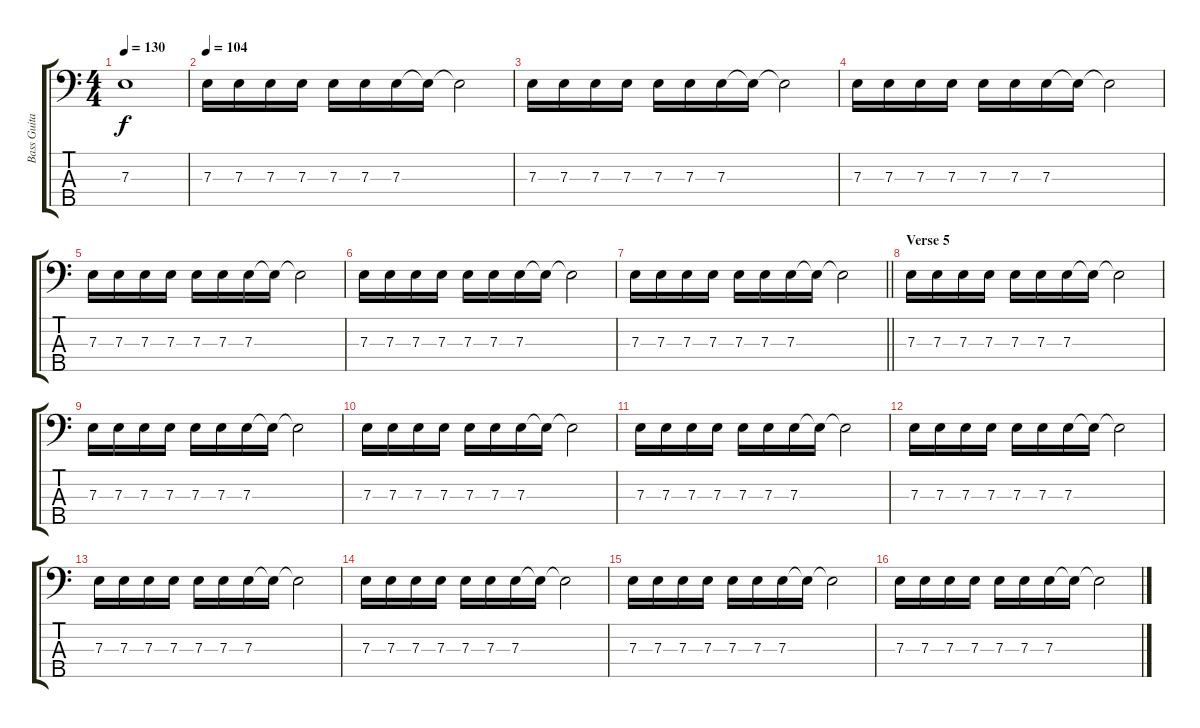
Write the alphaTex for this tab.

\track ("Bass Guitar" "Bass Guita") {instrument electricbassfinger}
\staff {score tabs}
\tuning (G2 D2 A1 E1 B0) {hide}
\ts (4 4)
\tempo 130
\clef f4
\ks c
7.3{t}.1{dy f} |
\tempo 104
7.3.16 7.3.16 7.3.16 7.3.16 7.3.16 7.3.16 7.3.16 7.3{t}.16 7.3{t}.2 |
7.3.16 7.3.16 7.3.16 7.3.16 7.3.16 7.3.16 7.3.16 7.3{t}.16 7.3{t}.2 |
7.3.16 7.3.16 7.3.16 7.3.16 7.3.16 7.3.16 7.3.16 7.3{t}.16 7.3{t}.2 |
7.3.16 7.3.16 7.3.16 7.3.16 7.3.16 7.3.16 7.3.16 7.3{t}.16 7.3{t}.2 |
7.3.16 7.3.16 7.3.16 7.3.16 7.3.16 7.3.16 7.3.16 7.3{t}.16 7.3{t}.2 |
\barLineRight lightlight
7.3.16 7.3.16 7.3.16 7.3.16 7.3.16 7.3.16 7.3.16 7.3{t}.16 7.3{t}.2 |
\section ("" "Verse 5")
7.3.16 7.3.16 7.3.16 7.3.16 7.3.16 7.3.16 7.3.16 7.3{t}.16 7.3{t}.2 |
7.3.16 7.3.16 7.3.16 7.3.16 7.3.16 7.3.16 7.3.16 7.3{t}.16 7.3{t}.2 |
7.3.16 7.3.16 7.3.16 7.3.16 7.3.16 7.3.16 7.3.16 7.3{t}.16 7.3{t}.2 |
7.3.16 7.3.16 7.3.16 7.3.16 7.3.16 7.3.16 7.3.16 7.3{t}.16 7.3{t}.2 |
7.3.16 7.3.16 7.3.16 7.3.16 7.3.16 7.3.16 7.3.16 7.3{t}.16 7.3{t}.2 |
7.3.16 7.3.16 7.3.16 7.3.16 7.3.16 7.3.16 7.3.16 7.3{t}.16 7.3{t}.2 |
7.3.16 7.3.16 7.3.16 7.3.16 7.3.16 7.3.16 7.3.16 7.3{t}.16 7.3{t}.2 |
7.3.16 7.3.16 7.3.16 7.3.16 7.3.16 7.3.16 7.3.16 7.3{t}.16 7.3{t}.2 |
7.3.16 7.3.16 7.3.16 7.3.16 7.3.16 7.3.16 7.3.16 7.3{t}.16 7.3{t}.2
